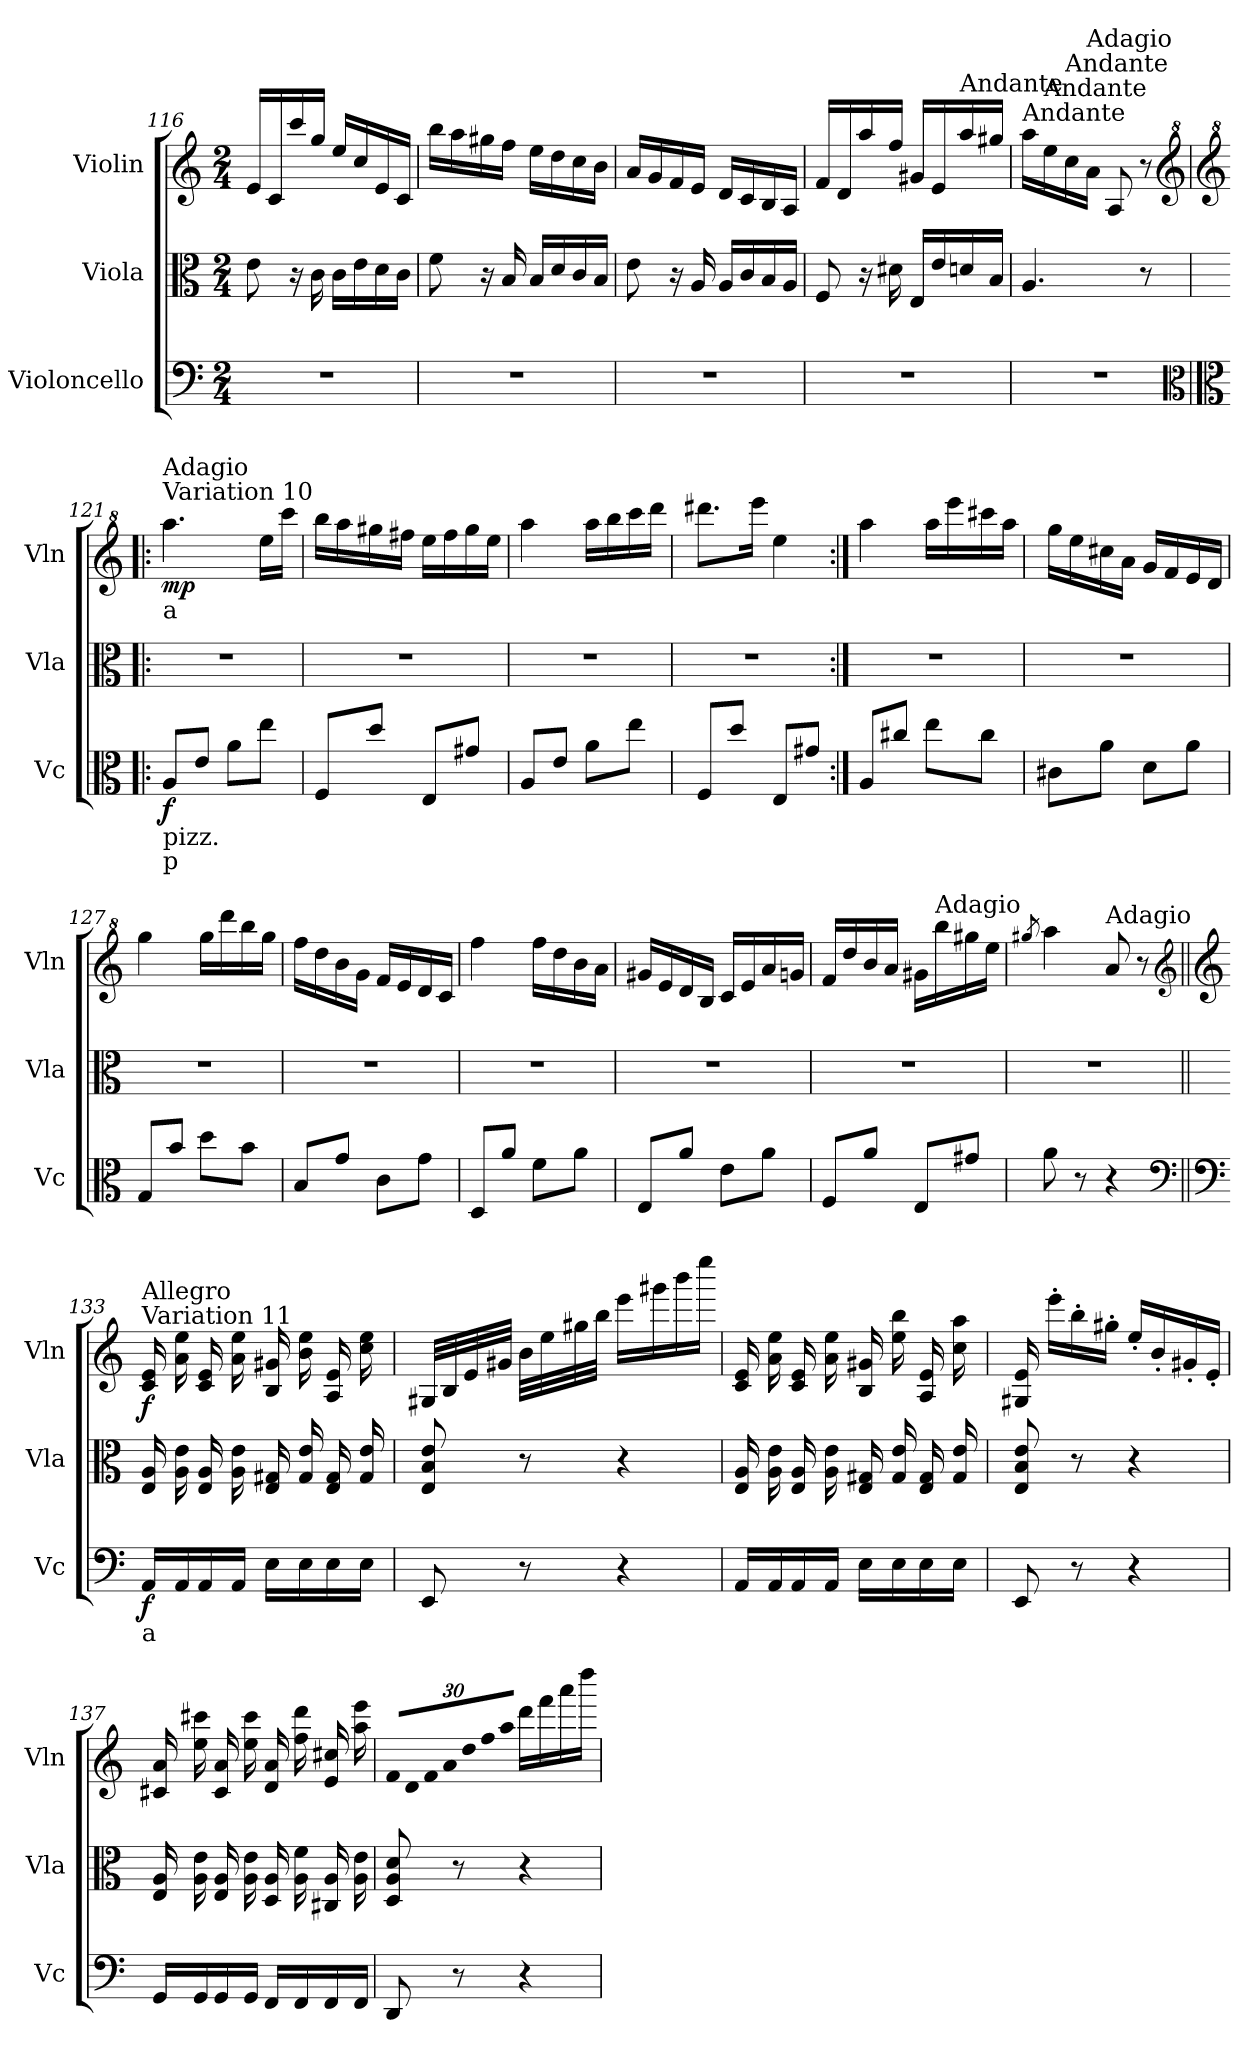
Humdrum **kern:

**kern	**dynam	**kern	**kern	**dynam
*part3	*part3	*part2	*part1	*part1
*staff3	*staff3	*staff2	*staff1	*staff1
*I"Violoncello	*	*I"Viola	*I"Violin	*
*I'Vc	*	*I'Vla	*I'Vln	*
*clefF4	*	*clefC3	*clefG2	*
*k[]	*	*k[]	*k[]	*
*C:	*	*C:	*C:	*
*M2/4	*	*M2/4	*M2/4	*
=116	=116	=116	=116	=116
2r	.	8e\	16e/LL	.
.	.	.	16c/	.
.	.	16r	16ccc/	.
.	.	16c\	16gg/JJ	.
.	.	16c\LL	16ee/LL	.
.	.	16e\	16cc/	.
.	.	16d\	16e/	.
.	.	16c\JJ	16c/JJ	.
=117	=117	=117	=117	=117
2r	.	8f\	16bb\LL	.
.	.	.	16aa\	.
.	.	16r	16gg#X\	.
.	.	16B/	16ff\JJ	.
.	.	16B/LL	16ee\LL	.
.	.	16d/	16dd\	.
.	.	16c/	16cc\	.
.	.	16B/JJ	16b\JJ	.
=118	=118	=118	=118	=118
2r	.	8e\	16a/LL	.
.	.	.	16g/	.
.	.	16r	16f/	.
.	.	16A/	16e/JJ	.
.	.	16A/LL	16d/LL	.
.	.	16c/	16c/	.
.	.	16B/	16B/	.
.	.	16A/JJ	16A/JJ	.
=119	=119	=119	=119	=119
2r	.	8F/	16f/LL	.
.	.	.	16d/	.
.	.	16r	16aa/	.
.	.	16d#X\	16ff/JJ	.
.	.	16E/LL	16g#X/LL	.
.	.	16e/	16e/	.
!	!	!	!LO:TX:a:t=Andante	!
.	.	16dn/	16aa/	.
.	.	16B/JJ	16gg#X/JJ	.
=120	=120	=120	=120	=120
!	!	!	!LO:TX:a:t=Andante	!
2r	.	4.A/	16aa\LL	.
!	!	!	!LO:TX:a:t=Andante	!
.	.	.	16ee\	.
!	!	!	!LO:TX:a:t=Andante	!
.	.	.	16cc\	.
!	!	!	!LO:TX:a:t=Adagio	!
.	.	.	16a\JJ	.
.	.	.	8A/	.
.	.	8r	8r	.
*clefC3	*	*	*clefG^2	*
!!LO:LB:g=z
=121!|:	=121!|:	=121!|:	=121!|:	=121!|:
*clefC3	*	*	*clefG^2	*
!	!	!	!LO:TX:a:t=Variation 10	!
!	!	!	!LO:TX:b:t=a	!
!	!	!	!LO:TX:a:t=Adagio	!
!LO:TX:b:t=pizz.	!	!	!	!
!LO:TX:b:t=p	!	!	!	!
!	!LO:DY:b	!	!	!LO:DY:b
8A/L	f	2r	4.aaa\	mp
8e/J	.	.	.	.
8a\L	.	.	.	.
8ee\J	.	.	16eee\LL	.
.	.	.	16cccc\JJ	.
=122	=122	=122	=122	=122
8F/L	.	2r	16bbb\LL	.
.	.	.	16aaa\	.
8dd/J	.	.	16ggg#X\	.
.	.	.	16fff#X\JJ	.
8E/L	.	.	16eee\LL	.
.	.	.	16fff#\	.
8g#X/J	.	.	16ggg#\	.
.	.	.	16eee\JJ	.
=123	=123	=123	=123	=123
8A/L	.	2r	4aaa\	.
8e/J	.	.	.	.
8a\L	.	.	16aaa\LL	.
.	.	.	16bbb\	.
8ee\J	.	.	16cccc\	.
.	.	.	16dddd\JJ	.
=124	=124	=124	=124	=124
8F/L	.	2r	8.dddd#X\L	.
8dd/J	.	.	.	.
.	.	.	16eeee\Jk	.
8E/L	.	.	4eee\	.
8g#X/J	.	.	.	.
=125:|!	=125:|!	=125:|!	=125:|!	=125:|!
8A/L	.	2r	4aaa\	.
8cc#X/J	.	.	.	.
8ee\L	.	.	16aaa\LL	.
.	.	.	16eeee\	.
8cc#\J	.	.	16cccc#X\	.
.	.	.	16aaa\JJ	.
=126	=126	=126	=126	=126
8c#X\L	.	2r	16ggg\LL	.
.	.	.	16eee\	.
8a\J	.	.	16ccc#X\	.
.	.	.	16aa\JJ	.
8d\L	.	.	16gg/LL	.
.	.	.	16ff/	.
8a\J	.	.	16ee/	.
.	.	.	16dd/JJ	.
=127	=127	=127	=127	=127
8G/L	.	2r	4ggg\	.
8b/J	.	.	.	.
8dd\L	.	.	16ggg\LL	.
.	.	.	16dddd\	.
8b\J	.	.	16bbb\	.
.	.	.	16ggg\JJ	.
!!LO:PB:g=z
=128	=128	=128	=128	=128
8B/L	.	2r	16fff\LL	.
.	.	.	16ddd\	.
8g/J	.	.	16bb\	.
.	.	.	16gg\JJ	.
8c\L	.	.	16ff/LL	.
.	.	.	16ee/	.
8g\J	.	.	16dd/	.
.	.	.	16cc/JJ	.
=129	=129	=129	=129	=129
8D/L	.	2r	4fff\	.
8a/J	.	.	.	.
8f\L	.	.	16fff\LL	.
.	.	.	16ddd\	.
8a\J	.	.	16bb\	.
.	.	.	16aa\JJ	.
=130	=130	=130	=130	=130
8E/L	.	2r	16gg#X/LL	.
.	.	.	16ee/	.
8a/J	.	.	16dd/	.
.	.	.	16b/JJ	.
8e\L	.	.	16cc/LL	.
.	.	.	16ee/	.
8a\J	.	.	16aa/	.
.	.	.	16ggn/JJ	.
=131	=131	=131	=131	=131
8F/L	.	2r	16ff/LL	.
.	.	.	16ddd/	.
8a/J	.	.	16bb/	.
.	.	.	16aa/JJ	.
8E/L	.	.	16gg#X\LL	.
!	!	!	!LO:TX:a:t=Adagio	!
.	.	.	16bbb\	.
8g#X/J	.	.	16ggg#X\	.
.	.	.	16eee\JJ	.
=132	=132	=132	=132	=132
.	.	.	8qggg#X/	.
8a\	.	2r	4aaa\	.
8r	.	.	.	.
!	!	!	!LO:TX:a:t=Adagio	!
4r	.	.	8aa/	.
.	.	.	8r	.
*clefF4	*	*	*clefG2	*
!!LO:LB:g=z
=133||	=133||	=133||	=133||	=133||
*clefF4	*	*	*clefG2	*
!	!	!	!LO:TX:a:t=Variation 11	!
!	!	!	!LO:TX:a:t=Allegro	!
!LO:TX:b:t=a	!	!	!	!
!	!LO:DY:b	!	!	!LO:DY:b
16AA/LL	f	16E/ 16A/	16c/ 16e/	f
16AA/	.	16A\ 16e\	16a\ 16ee\	.
16AA/	.	16E/ 16A/	16c/ 16e/	.
16AA/JJ	.	16A\ 16e\	16a\ 16ee\	.
16E\LL	.	16E/ 16G#X/	16B/ 16g#X/	.
16E\	.	16G#/ 16e/	16b\ 16ee\	.
16E\	.	16E/ 16G#/	16A/ 16e/	.
16E\JJ	.	16G#/ 16e/	16cc\ 16ee\	.
=134	=134	=134	=134	=134
8EE/	.	8E/ 8B/ 8e/	32G#X/LLL	.
.	.	.	32B/	.
.	.	.	32e/	.
.	.	.	32g#X/JJJ	.
8r	.	8r	32b\LLL	.
.	.	.	32ee\	.
.	.	.	32gg#X\	.
.	.	.	32bb\JJJ	.
4r	.	4r	16eee\LL	.
.	.	.	16ggg#X\	.
.	.	.	16bbb\	.
.	.	.	16eeee\JJ	.
=135	=135	=135	=135	=135
16AA/LL	.	16E/ 16A/	16c/ 16e/	.
16AA/	.	16A\ 16e\	16a\ 16ee\	.
16AA/	.	16E/ 16A/	16c/ 16e/	.
16AA/JJ	.	16A\ 16e\	16a\ 16ee\	.
16E\LL	.	16E/ 16G#X/	16B/ 16g#X/	.
16E\	.	16G#/ 16e/	16ee\ 16bb\	.
16E\	.	16E/ 16G#/	16A/ 16e/	.
16E\JJ	.	16G#/ 16e/	16cc\ 16aa\	.
=136	=136	=136	=136	=136
8EE/	.	8E/ 8B/ 8e/	16G#X/ 16e/	.
.	.	.	16eee'\LL	.
8r	.	8r	16bb'\	.
.	.	.	16gg#X'\JJ	.
4r	.	4r	16ee'/LL	.
.	.	.	16b'/	.
.	.	.	16g#X'/	.
.	.	.	16e'/JJ	.
!!LO:LB:g=z
=137	=137	=137	=137	=137
16GG/LL	.	16E/ 16A/	16c#X/ 16a/	.
16GG/	.	16A\ 16e\	16ee\ 16ccc#X\	.
16GG/	.	16E/ 16A/	16c#/ 16a/	.
16GG/JJ	.	16A\ 16e\	16ee\ 16ccc#\	.
16FF/LL	.	16D/ 16A/	16d/ 16a/	.
16FF/	.	16A\ 16f\	16ff\ 16ddd\	.
16FF/	.	16C#X/ 16A/	16e/ 16cc#X/	.
16FF/JJ	.	16A\ 16e\	16aa\ 16eee\	.
=138	=138	=138	=138	=138
*	*	*	*Xbrackettup	*
!	!	!	!LO:N:vis=16	!
8DD/	.	8D/ 8A/ 8d/	480%17f/LL	.
!	!	!	!LO:N:vis=16	!
.	.	.	480%17d/	.
!	!	!	!LO:N:vis=16	!
.	.	.	480%17f/	.
!	!	!	!LO:N:vis=16	!
.	.	.	480%17a/	.
8r	.	8r	.	.
!	!	!	!LO:N:vis=16	!
.	.	.	480%17dd/	.
!	!	!	!LO:N:vis=16	!
.	.	.	480%17ff/	.
!	!	!	!LO:N:vis=16	!
.	.	.	480%17aa/JJ	.
.	.	.	480ryy	.
4r	.	4r	16ddd\LL	.
.	.	.	16fff\	.
.	.	.	16aaa\	.
.	.	.	16dddd\JJ	.
=	=	=	=	=
*-	*-	*-	*-	*-
